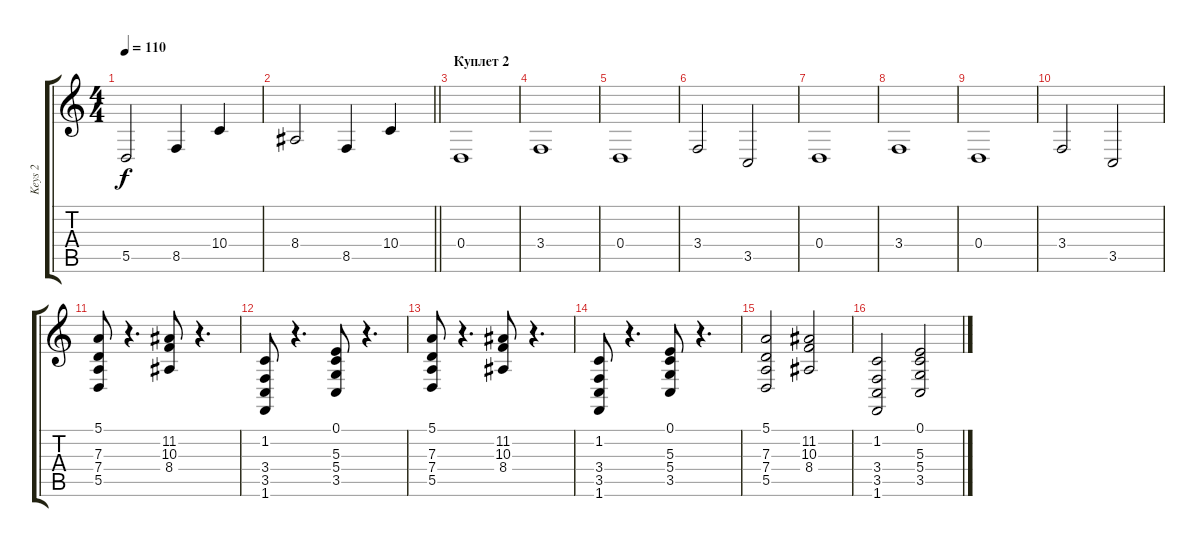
\track ("Keys 2" "Keys 2") {instrument stringensemble1}
\staff {score tabs}
\tuning (E4 B3 G3 D3 A2 E2) {hide}
\ts (4 4)
\tempo 110
\clef g2
\ks c
5.5.2{dy f} 8.5.4 10.4.4 |
\barLineRight lightlight
8.4.2 8.5.4 10.4.4 |
\section ("" "Куплет 2")
0.4.1 |
3.4.1 |
0.4.1 |
3.4.2 3.5.2 |
0.4.1 |
3.4.1 |
0.4.1 |
3.4.2 3.5.2 |
(5.1 7.3 7.4 5.5).8 r.4{d} (11.2 10.3 8.4).8 r.4{d} |
(1.2 3.4 3.5 1.6).8 r.4{d} (0.1 5.3 5.4 3.5).8 r.4{d} |
(5.1 7.3 7.4 5.5).8 r.4{d} (11.2 10.3 8.4).8 r.4{d} |
(1.2 3.4 3.5 1.6).8 r.4{d} (0.1 5.3 5.4 3.5).8 r.4{d} |
(5.1 7.3 7.4 5.5).2 (11.2 10.3 8.4).2 |
(1.2 3.4 3.5 1.6).2 (0.1 5.3 5.4 3.5).2
